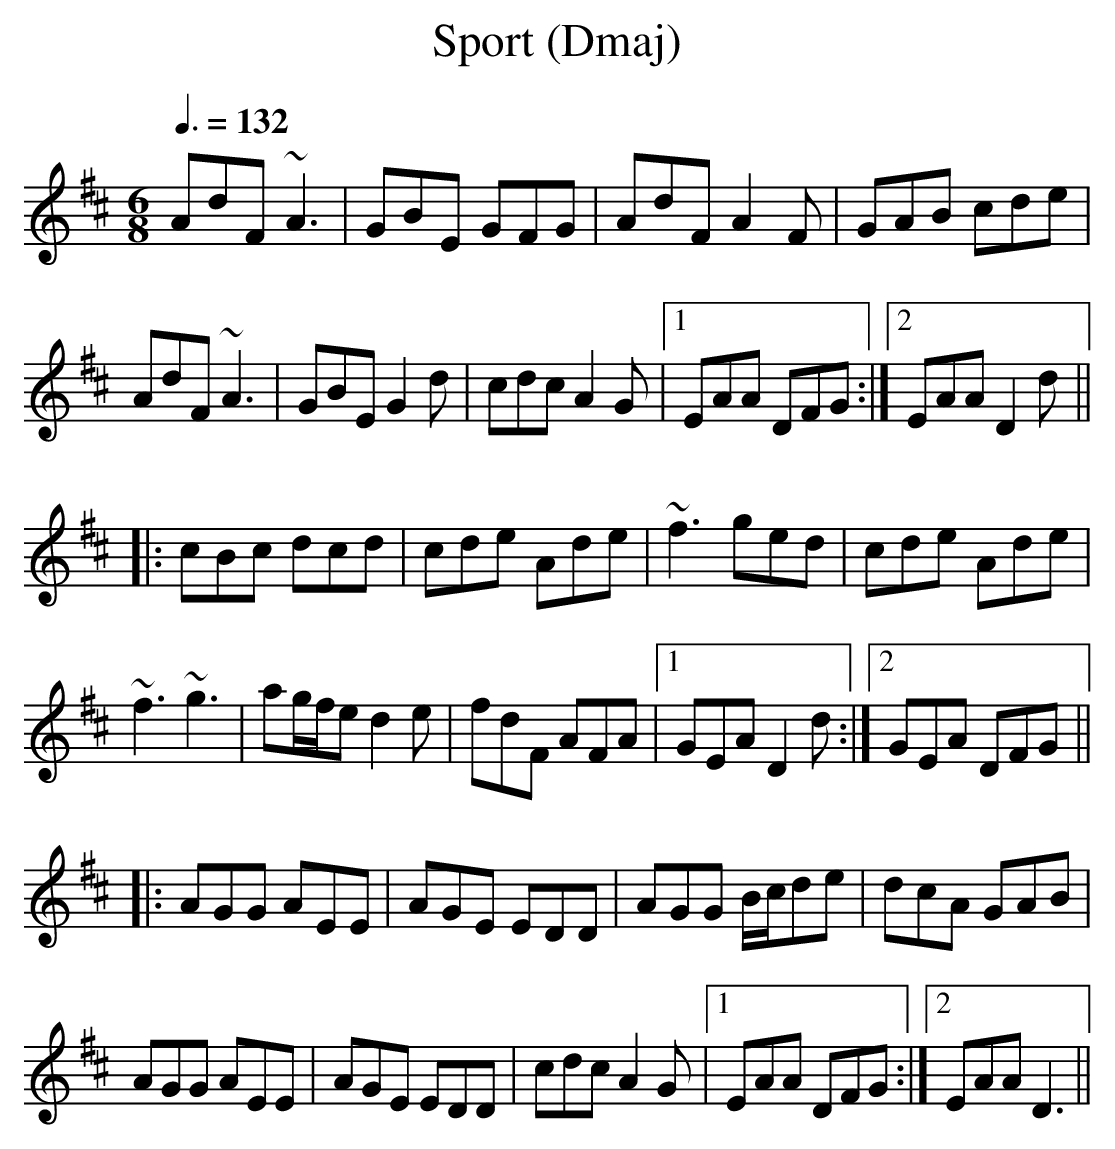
X:1
T:Sport (Dmaj) %3
Q:3/8=132
M:6/8
L:1/8
K:Dmaj
AdF ~A3|GBE GFG|AdF A2F|GAB cde|
AdF ~A3|GBE G2d|cdc A2G|1EAA DFG:|2EAA D2d||
|:cBc dcd|cde Ade|~f3 ged|cde Ade|
~f3 ~g3|ag/f/e d2e|fdF AFA|1GEA D2d:|2GEA DFG||
|:AGG AEE|AGE EDD|AGG B/c/de|dcA GAB|
AGG AEE|AGE EDD|cdc A2G|1EAA DFG:|2EAA D3||
